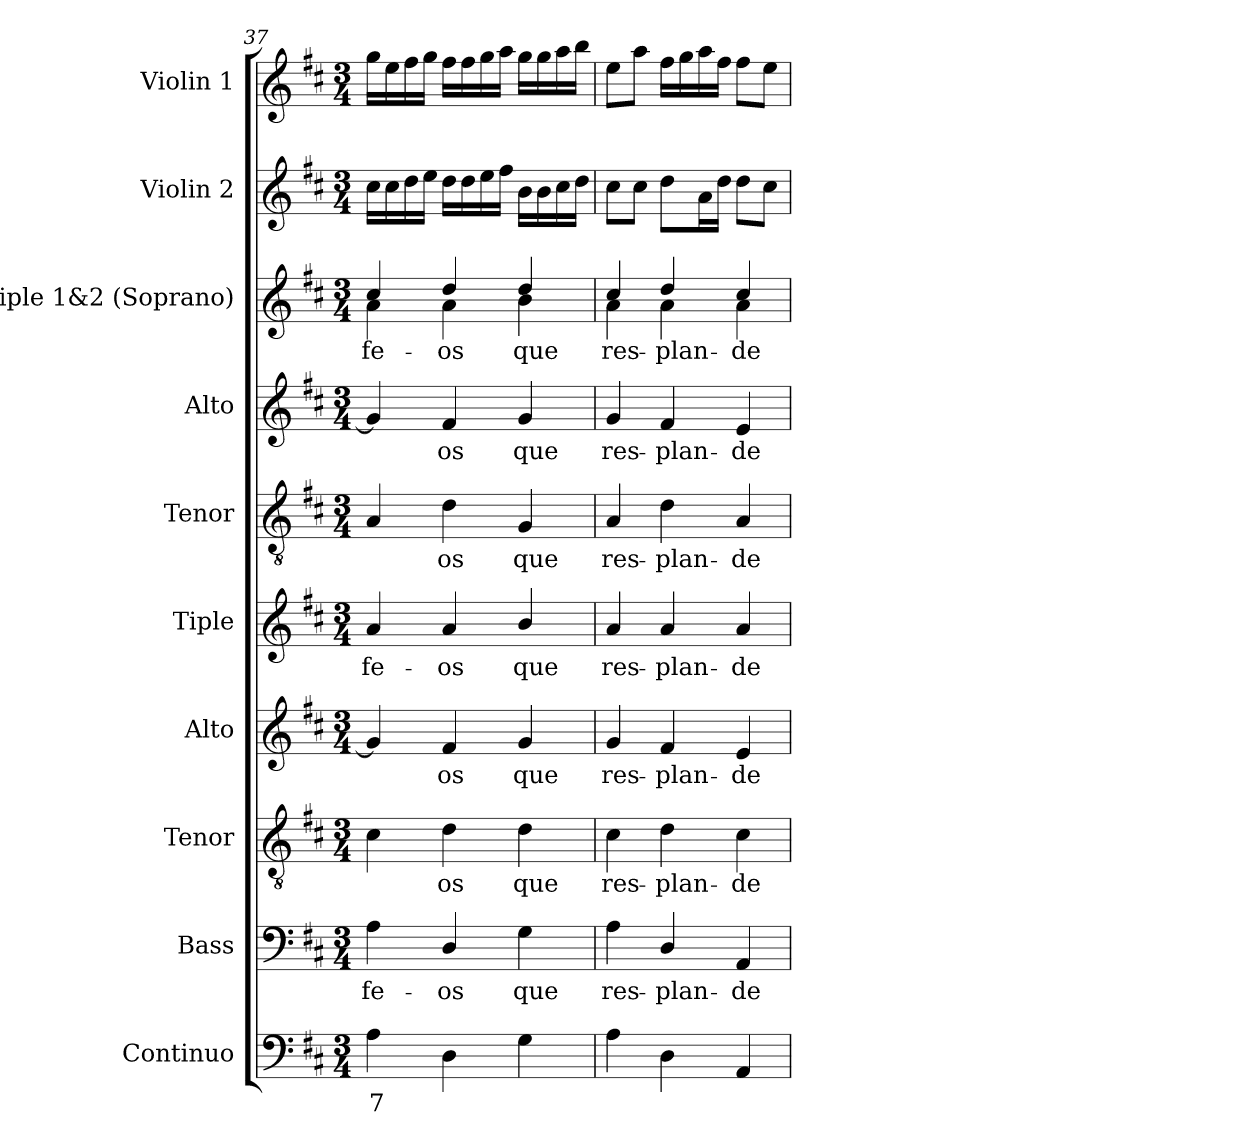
**kern	**text	**kern	**text	**kern	**text	**kern	**text	**kern	**text	**kern	**text	**kern	**text	**kern	**text	**kern	**kern
*part10	*part10	*part9	*part9	*part8	*part8	*part7	*part7	*part6	*part6	*part5	*part5	*part4	*part4	*part3	*part3	*part2	*part1
*staff10	*staff10	*staff9	*staff9	*staff8	*staff8	*staff7	*staff7	*staff6	*staff6	*staff5	*staff5	*staff4	*staff4	*staff3	*staff3	*staff2	*staff1
*I"Continuo	*	*I"Bass	*	*I"Tenor	*	*I"Alto	*	*I"Tiple	*	*I"Tenor	*	*I"Alto	*	*I"Tiple 1&2 (Soprano)	*	*I"Violin 2	*I"Violin 1
*I'Cont.	*	*I'B.	*	*I'T.	*	*I'A.	*	*	*	*I'T.	*	*I'A.	*	*I'S.	*	*I'Vln. 2	*I'Vln. 1
!!LO:PB:g=z
*clefF4	*	*clefF4	*	*clefGv2	*	*clefG2	*	*clefG2	*	*clefGv2	*	*clefG2	*	*clefG2	*	*clefG2	*clefG2
*	*	*	*	*ITrd7c12	*	*	*	*	*	*ITrd7c12	*	*	*	*	*	*	*
*k[f#c#]	*	*k[f#c#]	*	*k[f#c#]	*	*k[f#c#]	*	*k[f#c#]	*	*k[f#c#]	*	*k[f#c#]	*	*k[f#c#]	*	*k[f#c#]	*k[f#c#]
*D:	*	*D:	*	*D:	*	*D:	*	*D:	*	*D:	*	*D:	*	*D:	*	*D:	*D:
*M3/4	*	*M3/4	*	*M3/4	*	*M3/4	*	*M3/4	*	*M3/4	*	*M3/4	*	*M3/4	*	*M3/4	*M3/4
=37	=37	=37	=37	=37	=37	=37	=37	=37	=37	=37	=37	=37	=37	=37	=37	=37	=37
!	!LO:LY:b:color=#000000	!	!	!	!	!	!	!	!	!	!	!	!	!	!	!	!
!	!	!	!LO:LY:b:color=#000000	!	!	!	!	!	!	!	!	!	!	!	!	!	!
!	!	!	!	!	!	!	!	!	!LO:LY:b:color=#000000	!	!	!	!	!	!	!	!
!	!	!	!	!	!	!	!	!	!	!	!	!	!	!	!LO:LY:b:color=#000000	!	!
*	*	*	*	*	*	*	*	*	*	*	*	*	*	*^	*	*	*
4Ai\	7	4Ai\	-fe-	4C#i\	.	4gi/]	.	4ai/	-fe-	4AAi/	.	4gi/]	.	4cc#i/	4ai\	-fe-	16cc#i\LL	16ggi\LL
.	.	.	.	.	.	.	.	.	.	.	.	.	.	.	.	.	16cc#i\	16eei\
.	.	.	.	.	.	.	.	.	.	.	.	.	.	.	.	.	16ddi\	16ff#i\
.	.	.	.	.	.	.	.	.	.	.	.	.	.	.	.	.	16eei\JJ	16ggi\JJ
!	!	!	!LO:LY:b:color=#000000	!	!	!	!	!	!	!	!	!	!	!	!	!	!	!
!	!	!	!	!	!LO:LY:b:color=#000000	!	!	!	!	!	!	!	!	!	!	!	!	!
!	!	!	!	!	!	!	!LO:LY:b:color=#000000	!	!	!	!	!	!	!	!	!	!	!
!	!	!	!	!	!	!	!	!	!LO:LY:b:color=#000000	!	!	!	!	!	!	!	!	!
!	!	!	!	!	!	!	!	!	!	!	!LO:LY:b:color=#000000	!	!	!	!	!	!	!
!	!	!	!	!	!	!	!	!	!	!	!	!	!LO:LY:b:color=#000000	!	!	!	!	!
!	!	!	!	!	!	!	!	!	!	!	!	!	!	!	!	!LO:LY:b:color=#000000	!	!
4Di\	.	4Di/	-os	4Di\	-os	4f#i/	-os	4ai/	-os	4Di\	-os	4f#i/	-os	4ddi/	4ai\	-os	16ddi\LL	16ff#i\LL
.	.	.	.	.	.	.	.	.	.	.	.	.	.	.	.	.	16ddi\	16ff#i\
.	.	.	.	.	.	.	.	.	.	.	.	.	.	.	.	.	16eei\	16ggi\
.	.	.	.	.	.	.	.	.	.	.	.	.	.	.	.	.	16ff#i\JJ	16aai\JJ
!	!	!	!LO:LY:b:color=#000000	!	!	!	!	!	!	!	!	!	!	!	!	!	!	!
!	!	!	!	!	!LO:LY:b:color=#000000	!	!	!	!	!	!	!	!	!	!	!	!	!
!	!	!	!	!	!	!	!LO:LY:b:color=#000000	!	!	!	!	!	!	!	!	!	!	!
!	!	!	!	!	!	!	!	!	!LO:LY:b:color=#000000	!	!	!	!	!	!	!	!	!
!	!	!	!	!	!	!	!	!	!	!	!LO:LY:b:color=#000000	!	!	!	!	!	!	!
!	!	!	!	!	!	!	!	!	!	!	!	!	!LO:LY:b:color=#000000	!	!	!	!	!
!	!	!	!	!	!	!	!	!	!	!	!	!	!	!	!	!LO:LY:b:color=#000000	!	!
4Gi\	.	4Gi\	que	4Di\	que	4gi/	que	4bi/	que	4GGi/	que	4gi/	que	4ddi/	4bi\	que	16bi\LL	16ggi\LL
.	.	.	.	.	.	.	.	.	.	.	.	.	.	.	.	.	16bi\	16ggi\
.	.	.	.	.	.	.	.	.	.	.	.	.	.	.	.	.	16cc#i\	16aai\
.	.	.	.	.	.	.	.	.	.	.	.	.	.	.	.	.	16ddi\JJ	16bbi\JJ
=38	=38	=38	=38	=38	=38	=38	=38	=38	=38	=38	=38	=38	=38	=38	=38	=38	=38	=38
!	!	!	!LO:LY:b:color=#000000	!	!	!	!	!	!	!	!	!	!	!	!	!	!	!
!	!	!	!	!	!LO:LY:b:color=#000000	!	!	!	!	!	!	!	!	!	!	!	!	!
!	!	!	!	!	!	!	!LO:LY:b:color=#000000	!	!	!	!	!	!	!	!	!	!	!
!	!	!	!	!	!	!	!	!	!LO:LY:b:color=#000000	!	!	!	!	!	!	!	!	!
!	!	!	!	!	!	!	!	!	!	!	!LO:LY:b:color=#000000	!	!	!	!	!	!	!
!	!	!	!	!	!	!	!	!	!	!	!	!	!LO:LY:b:color=#000000	!	!	!	!	!
!	!	!	!	!	!	!	!	!	!	!	!	!	!	!	!	!LO:LY:b:color=#000000	!	!
4Ai\	.	4Ai\	res-	4C#i\	res-	4gi/	res-	4ai/	res-	4AAi/	res-	4gi/	res-	4cc#i/	4ai\	res-	8cc#i\L	8eei\L
.	.	.	.	.	.	.	.	.	.	.	.	.	.	.	.	.	8cc#i\J	8aai\J
!	!	!	!LO:LY:b:color=#000000	!	!	!	!	!	!	!	!	!	!	!	!	!	!	!
!	!	!	!	!	!LO:LY:b:color=#000000	!	!	!	!	!	!	!	!	!	!	!	!	!
!	!	!	!	!	!	!	!LO:LY:b:color=#000000	!	!	!	!	!	!	!	!	!	!	!
!	!	!	!	!	!	!	!	!	!LO:LY:b:color=#000000	!	!	!	!	!	!	!	!	!
!	!	!	!	!	!	!	!	!	!	!	!LO:LY:b:color=#000000	!	!	!	!	!	!	!
!	!	!	!	!	!	!	!	!	!	!	!	!	!LO:LY:b:color=#000000	!	!	!	!	!
!	!	!	!	!	!	!	!	!	!	!	!	!	!	!	!	!LO:LY:b:color=#000000	!	!
4Di\	.	4Di/	-plan-	4Di\	-plan-	4f#i/	-plan-	4ai/	-plan-	4Di\	-plan-	4f#i/	-plan-	4ddi/	4ai\	-plan-	8ddi\L	16ff#i\LL
.	.	.	.	.	.	.	.	.	.	.	.	.	.	.	.	.	.	16ggi\
.	.	.	.	.	.	.	.	.	.	.	.	.	.	.	.	.	16ai\L	16aai\
.	.	.	.	.	.	.	.	.	.	.	.	.	.	.	.	.	16ddi\JJ	16ff#i\JJ
!	!	!	!LO:LY:b:color=#000000	!	!	!	!	!	!	!	!	!	!	!	!	!	!	!
!	!	!	!	!	!LO:LY:b:color=#000000	!	!	!	!	!	!	!	!	!	!	!	!	!
!	!	!	!	!	!	!	!LO:LY:b:color=#000000	!	!	!	!	!	!	!	!	!	!	!
!	!	!	!	!	!	!	!	!	!LO:LY:b:color=#000000	!	!	!	!	!	!	!	!	!
!	!	!	!	!	!	!	!	!	!	!	!LO:LY:b:color=#000000	!	!	!	!	!	!	!
!	!	!	!	!	!	!	!	!	!	!	!	!	!LO:LY:b:color=#000000	!	!	!	!	!
!	!	!	!	!	!	!	!	!	!	!	!	!	!	!	!	!LO:LY:b:color=#000000	!	!
4AAi/	.	4AAi/	-de-	4C#i\	-de-	4ei/	-de-	4ai/	-de-	4AAi/	-de-	4ei/	-de-	4cc#i/	4ai\	-de-	8ddi\L	8ff#i\L
.	.	.	.	.	.	.	.	.	.	.	.	.	.	.	.	.	8cc#i\J	8eei\J
*	*	*	*	*	*	*	*	*	*	*	*	*	*	*v	*v	*	*	*
=	=	=	=	=	=	=	=	=	=	=	=	=	=	=	=	=	=
*-	*-	*-	*-	*-	*-	*-	*-	*-	*-	*-	*-	*-	*-	*-	*-	*-	*-
